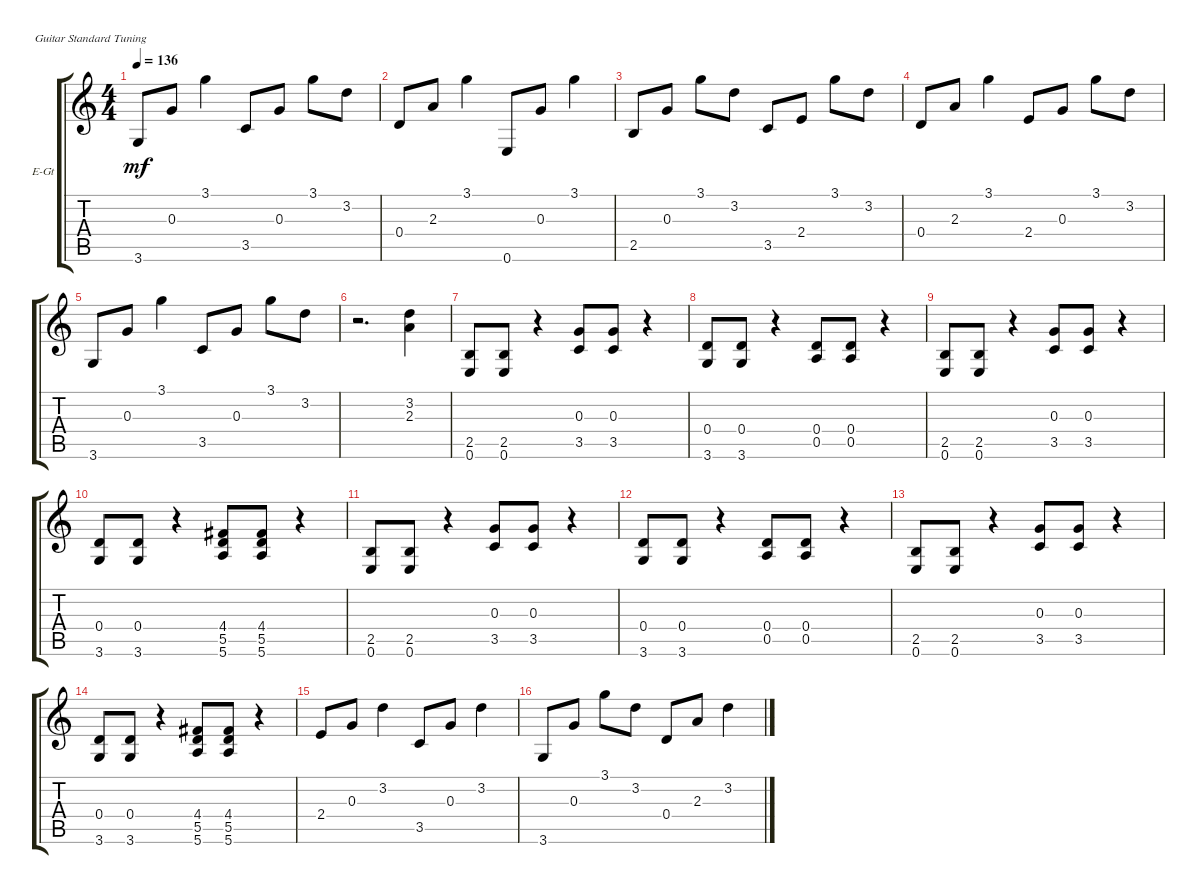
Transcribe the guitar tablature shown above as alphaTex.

\bracketExtendMode groupsimilarinstruments
\firstSystemTrackNameOrientation horizontal
\otherSystemsTrackNameOrientation horizontal
\track ("rhythm guitar I" "E-Gt") {instrument electricguitarclean}
\staff {score tabs}
\tuning (E4 B3 G3 D3 A2 E2)
\ts (4 4)
\tempo 136
\clef g2
\ks c
3.6.8{dy mf} 0.3.8 3.1.4 3.5.8 0.3.8 3.1.8 3.2.8 |
0.4.8 2.3.8 3.1.4 0.6.8 0.3.8 3.1.4 |
2.5.8 0.3.8 3.1.8 3.2.8 3.5.8 2.4.8 3.1.8 3.2.8 |
0.4.8 2.3.8 3.1.4 2.4.8 0.3.8 3.1.8 3.2.8 |
3.6.8 0.3.8 3.1.4 3.5.8 0.3.8 3.1.8 3.2.8 |
r.2{d} (3.2 2.3).4 |
(2.5 0.6).8 (2.5 0.6).8 r.4 (0.3 3.5).8 (0.3 3.5).8 r.4 |
(0.4 3.6).8 (0.4 3.6).8 r.4 (0.4 0.5).8 (0.4 0.5).8 r.4 |
(2.5 0.6).8 (2.5 0.6).8 r.4 (0.3 3.5).8 (0.3 3.5).8 r.4 |
(0.4 3.6).8 (0.4 3.6).8 r.4 (4.4 5.5 5.6).8 (4.4 5.5 5.6).8 r.4 |
(2.5 0.6).8 (2.5 0.6).8 r.4 (0.3 3.5).8 (0.3 3.5).8 r.4 |
(0.4 3.6).8 (0.4 3.6).8 r.4 (0.4 0.5).8 (0.4 0.5).8 r.4 |
(2.5 0.6).8 (2.5 0.6).8 r.4 (0.3 3.5).8 (0.3 3.5).8 r.4 |
(0.4 3.6).8 (0.4 3.6).8 r.4 (4.4 5.5 5.6).8 (4.4 5.5 5.6).8 r.4 |
2.4.8 0.3.8 3.2.4 3.5.8 0.3.8 3.2.4 |
3.6.8 0.3.8 3.1.8 3.2.8 0.4.8 2.3.8 3.2.4
